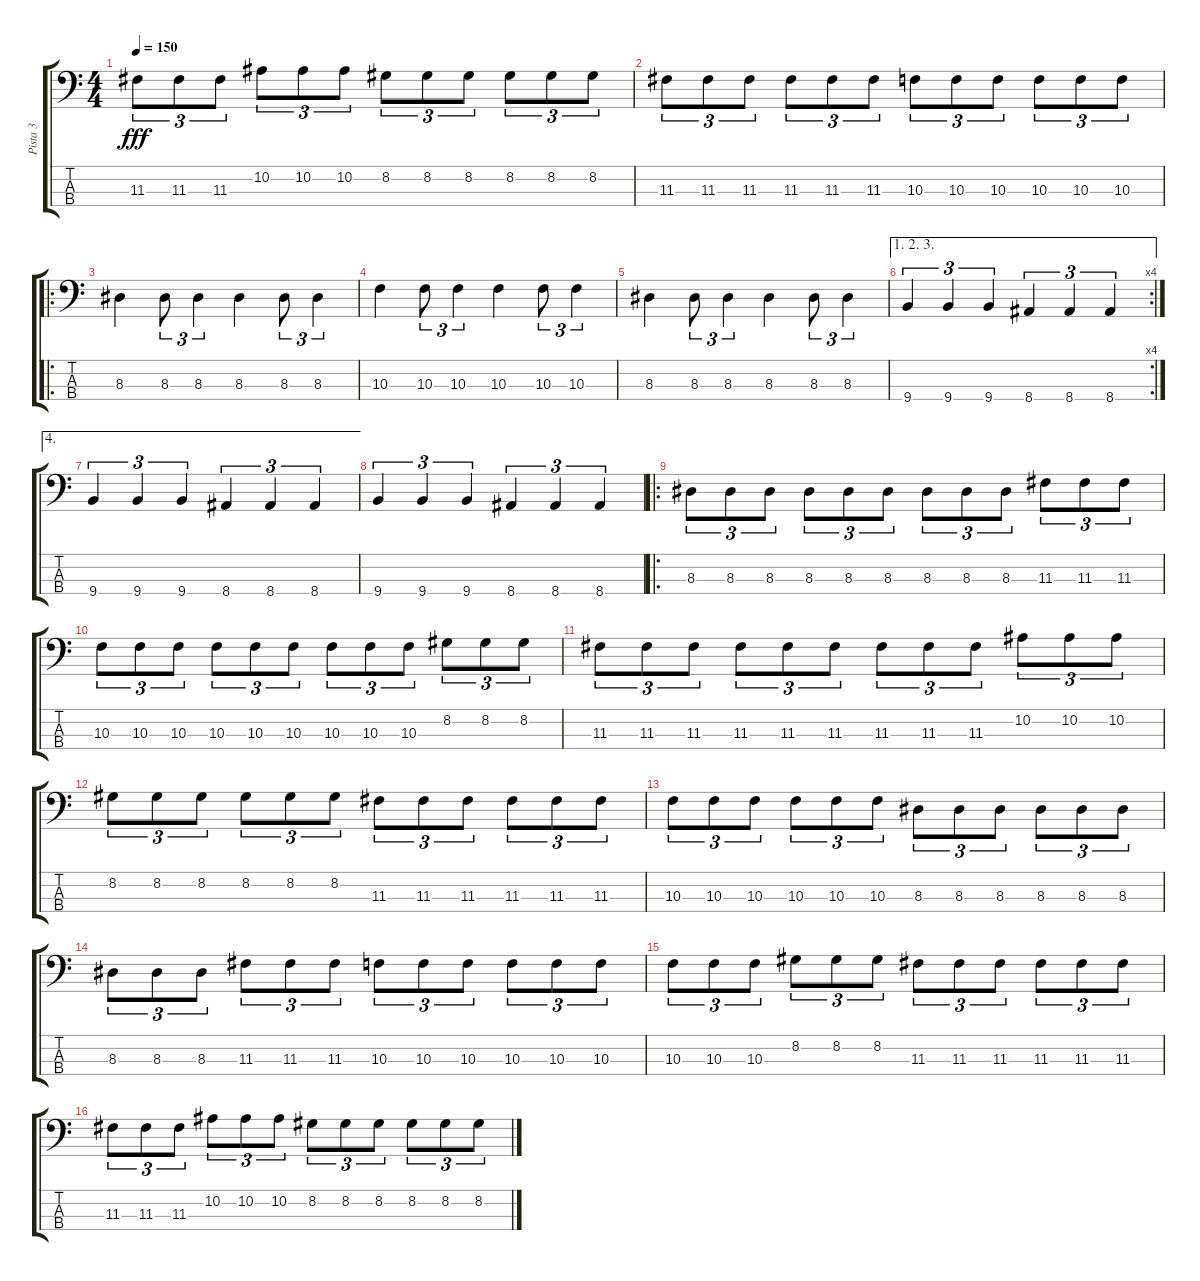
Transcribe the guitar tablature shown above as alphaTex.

\track ("Pista 3" "Pista 3") {instrument electricbassfinger}
\staff {score tabs}
\tuning (F2 C2 G1 D1) {hide}
\ts (4 4)
\tempo 150
\clef f4
\ks c
11.3.8{tu (3 2) dy fff} 11.3.8{tu (3 2)} 11.3.8{tu (3 2)} 10.2.8{tu (3 2)} 10.2.8{tu (3 2)} 10.2.8{tu (3 2)} 8.2.8{tu (3 2)} 8.2.8{tu (3 2)} 8.2.8{tu (3 2)} 8.2.8{tu (3 2)} 8.2.8{tu (3 2)} 8.2.8{tu (3 2)} |
11.3.8{tu (3 2)} 11.3.8{tu (3 2)} 11.3.8{tu (3 2)} 11.3.8{tu (3 2)} 11.3.8{tu (3 2)} 11.3.8{tu (3 2)} 10.3.8{tu (3 2)} 10.3.8{tu (3 2)} 10.3.8{tu (3 2)} 10.3.8{tu (3 2)} 10.3.8{tu (3 2)} 10.3.8{tu (3 2)} |
\ro
8.3.4 8.3.8{tu (3 2)} 8.3.4{tu (3 2)} 8.3.4 8.3.8{tu (3 2)} 8.3.4{tu (3 2)} |
10.3.4 10.3.8{tu (3 2)} 10.3.4{tu (3 2)} 10.3.4 10.3.8{tu (3 2)} 10.3.4{tu (3 2)} |
8.3.4 8.3.8{tu (3 2)} 8.3.4{tu (3 2)} 8.3.4 8.3.8{tu (3 2)} 8.3.4{tu (3 2)} |
\ae (1 2 3)
\rc 4
9.4.4{tu (3 2)} 9.4.4{tu (3 2)} 9.4.4{tu (3 2)} 8.4.4{tu (3 2)} 8.4.4{tu (3 2)} 8.4.4{tu (3 2)} |
\ae 4
9.4.4{tu (3 2)} 9.4.4{tu (3 2)} 9.4.4{tu (3 2)} 8.4.4{tu (3 2)} 8.4.4{tu (3 2)} 8.4.4{tu (3 2)} |
9.4.4{tu (3 2)} 9.4.4{tu (3 2)} 9.4.4{tu (3 2)} 8.4.4{tu (3 2)} 8.4.4{tu (3 2)} 8.4.4{tu (3 2)} |
\ro
8.3.8{tu (3 2)} 8.3.8{tu (3 2)} 8.3.8{tu (3 2)} 8.3.8{tu (3 2)} 8.3.8{tu (3 2)} 8.3.8{tu (3 2)} 8.3.8{tu (3 2)} 8.3.8{tu (3 2)} 8.3.8{tu (3 2)} 11.3.8{tu (3 2)} 11.3.8{tu (3 2)} 11.3.8{tu (3 2)} |
10.3.8{tu (3 2)} 10.3.8{tu (3 2)} 10.3.8{tu (3 2)} 10.3.8{tu (3 2)} 10.3.8{tu (3 2)} 10.3.8{tu (3 2)} 10.3.8{tu (3 2)} 10.3.8{tu (3 2)} 10.3.8{tu (3 2)} 8.2.8{tu (3 2)} 8.2.8{tu (3 2)} 8.2.8{tu (3 2)} |
11.3.8{tu (3 2)} 11.3.8{tu (3 2)} 11.3.8{tu (3 2)} 11.3.8{tu (3 2)} 11.3.8{tu (3 2)} 11.3.8{tu (3 2)} 11.3.8{tu (3 2)} 11.3.8{tu (3 2)} 11.3.8{tu (3 2)} 10.2.8{tu (3 2)} 10.2.8{tu (3 2)} 10.2.8{tu (3 2)} |
8.2.8{tu (3 2)} 8.2.8{tu (3 2)} 8.2.8{tu (3 2)} 8.2.8{tu (3 2)} 8.2.8{tu (3 2)} 8.2.8{tu (3 2)} 11.3.8{tu (3 2)} 11.3.8{tu (3 2)} 11.3.8{tu (3 2)} 11.3.8{tu (3 2)} 11.3.8{tu (3 2)} 11.3.8{tu (3 2)} |
10.3.8{tu (3 2)} 10.3.8{tu (3 2)} 10.3.8{tu (3 2)} 10.3.8{tu (3 2)} 10.3.8{tu (3 2)} 10.3.8{tu (3 2)} 8.3.8{tu (3 2)} 8.3.8{tu (3 2)} 8.3.8{tu (3 2)} 8.3.8{tu (3 2)} 8.3.8{tu (3 2)} 8.3.8{tu (3 2)} |
8.3.8{tu (3 2)} 8.3.8{tu (3 2)} 8.3.8{tu (3 2)} 11.3.8{tu (3 2)} 11.3.8{tu (3 2)} 11.3.8{tu (3 2)} 10.3.8{tu (3 2)} 10.3.8{tu (3 2)} 10.3.8{tu (3 2)} 10.3.8{tu (3 2)} 10.3.8{tu (3 2)} 10.3.8{tu (3 2)} |
10.3.8{tu (3 2)} 10.3.8{tu (3 2)} 10.3.8{tu (3 2)} 8.2.8{tu (3 2)} 8.2.8{tu (3 2)} 8.2.8{tu (3 2)} 11.3.8{tu (3 2)} 11.3.8{tu (3 2)} 11.3.8{tu (3 2)} 11.3.8{tu (3 2)} 11.3.8{tu (3 2)} 11.3.8{tu (3 2)} |
11.3.8{tu (3 2)} 11.3.8{tu (3 2)} 11.3.8{tu (3 2)} 10.2.8{tu (3 2)} 10.2.8{tu (3 2)} 10.2.8{tu (3 2)} 8.2.8{tu (3 2)} 8.2.8{tu (3 2)} 8.2.8{tu (3 2)} 8.2.8{tu (3 2)} 8.2.8{tu (3 2)} 8.2.8{tu (3 2)}
